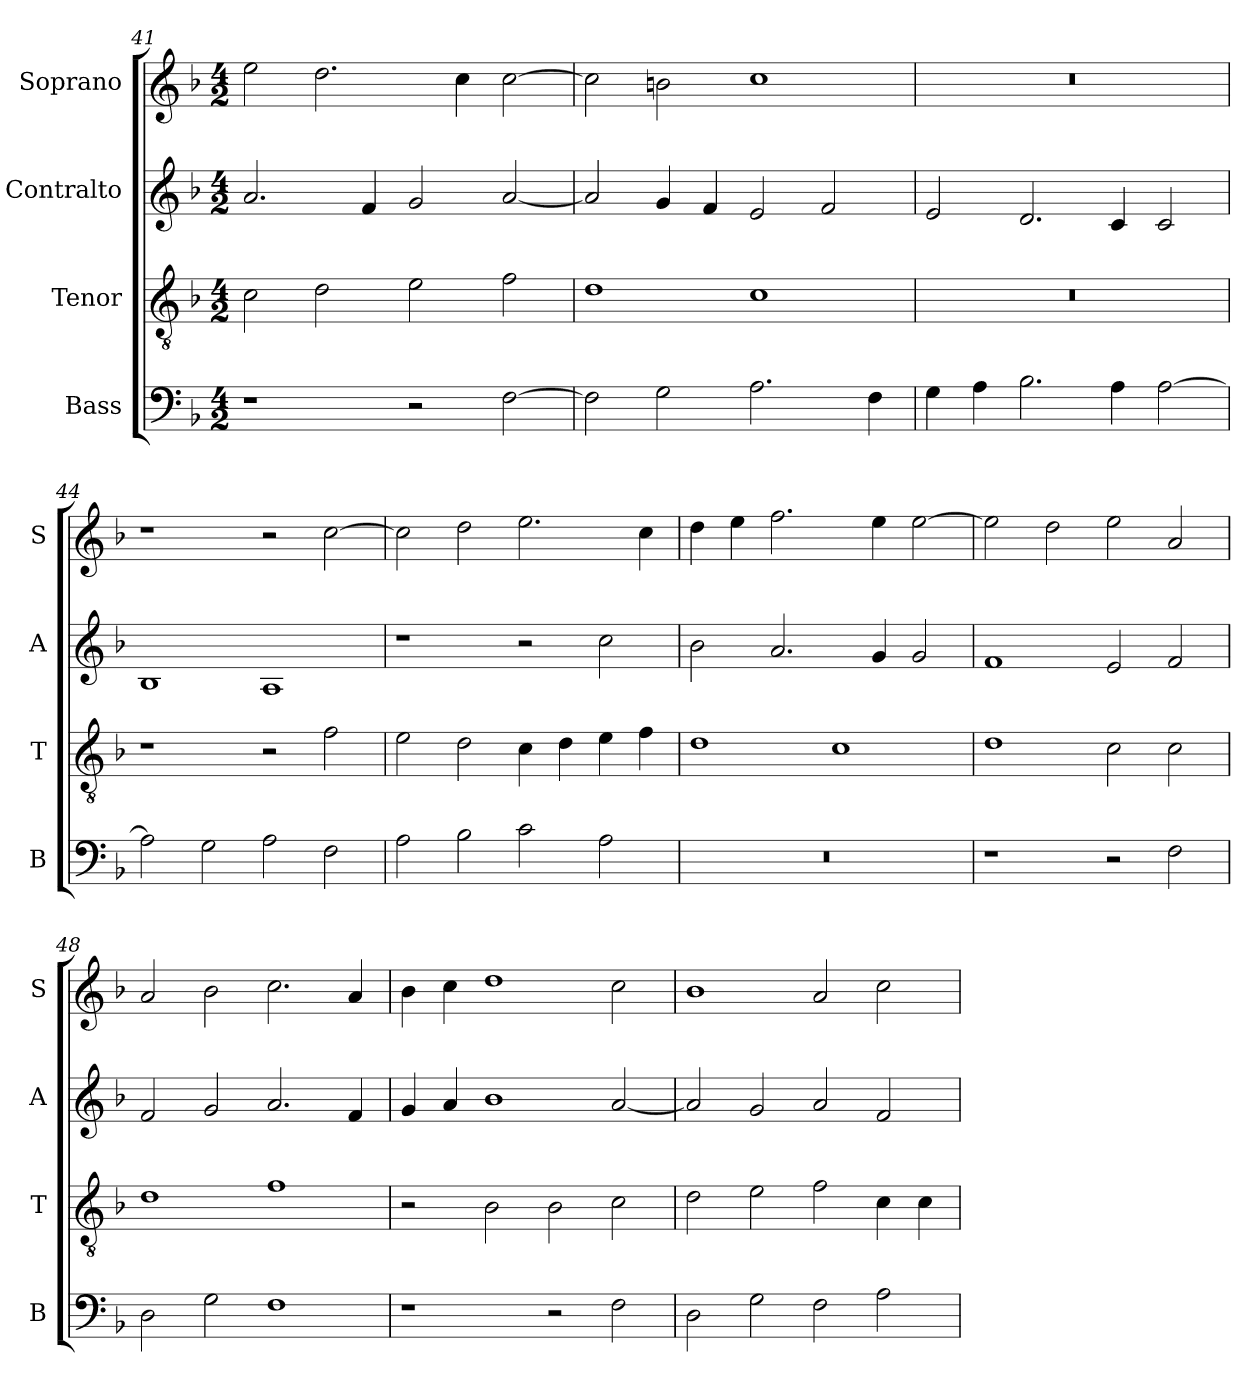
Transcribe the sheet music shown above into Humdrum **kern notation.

**kern	**kern	**kern	**kern
*part4	*part3	*part2	*part1
*staff4	*staff3	*staff2	*staff1
*I"Bass	*I"Tenor	*I"Contralto	*I"Soprano
*I'B	*I'T	*I'A	*I'S
*clefF4	*clefGv2	*clefG2	*clefG2
*k[b-]	*k[b-]	*k[b-]	*k[b-]
*F:ion	*F:ion	*F:ion	*F:ion
*M4/2	*M4/2	*M4/2	*M4/2
=41	=41	=41	=41
1r	2c	2.a	2ee
.	2d	.	2.dd
.	.	4f	.
2r	2e	2g	.
.	.	.	4cc
[2F	2f	[2a	[2cc
=42	=42	=42	=42
2F]	1d	2a]	2cc]
2G	.	4g	2bn
.	.	4f	.
2.A	1c	2e	1cc
.	.	2f	.
4F	.	.	.
=43	=43	=43	=43
4G	0r	2e	0r
4A	.	.	.
2.B-	.	2.d	.
4A	.	4c	.
[2A	.	2c	.
=44	=44	=44	=44
2A]	1r	1B-	1r
2G	.	.	.
2A	2r	1A	2r
2F	2f	.	[2cc
=45	=45	=45	=45
2A	2e	1r	2cc]
2B-	2d	.	2dd
2c	4c	2r	2.ee
.	4d	.	.
2A	4e	2cc	.
.	4f	.	4cc
=46	=46	=46	=46
0r	1d	2b-	4dd
.	.	.	4ee
.	.	2.a	2.ff
.	1c	.	.
.	.	4g	4ee
.	.	2g	[2ee
=47	=47	=47	=47
1r	1d	1f	2ee]
.	.	.	2dd
2r	2c	2e	2ee
2F	2c	2f	2a
=48	=48	=48	=48
2D	1d	2f	2a
2G	.	2g	2b-
1F	1f	2.a	2.cc
.	.	4f	4a
=49	=49	=49	=49
1r	2r	4g	4b-
.	.	4a	4cc
.	2B-	1b-	1dd
2r	2B-	.	.
2F	2c	[2a	2cc
=50	=50	=50	=50
2D	2d	2a]	1b-
2G	2e	2g	.
2F	2f	2a	2a
2A	4c	2f	2cc
.	4c	.	.
=	=	=	=
*-	*-	*-	*-
